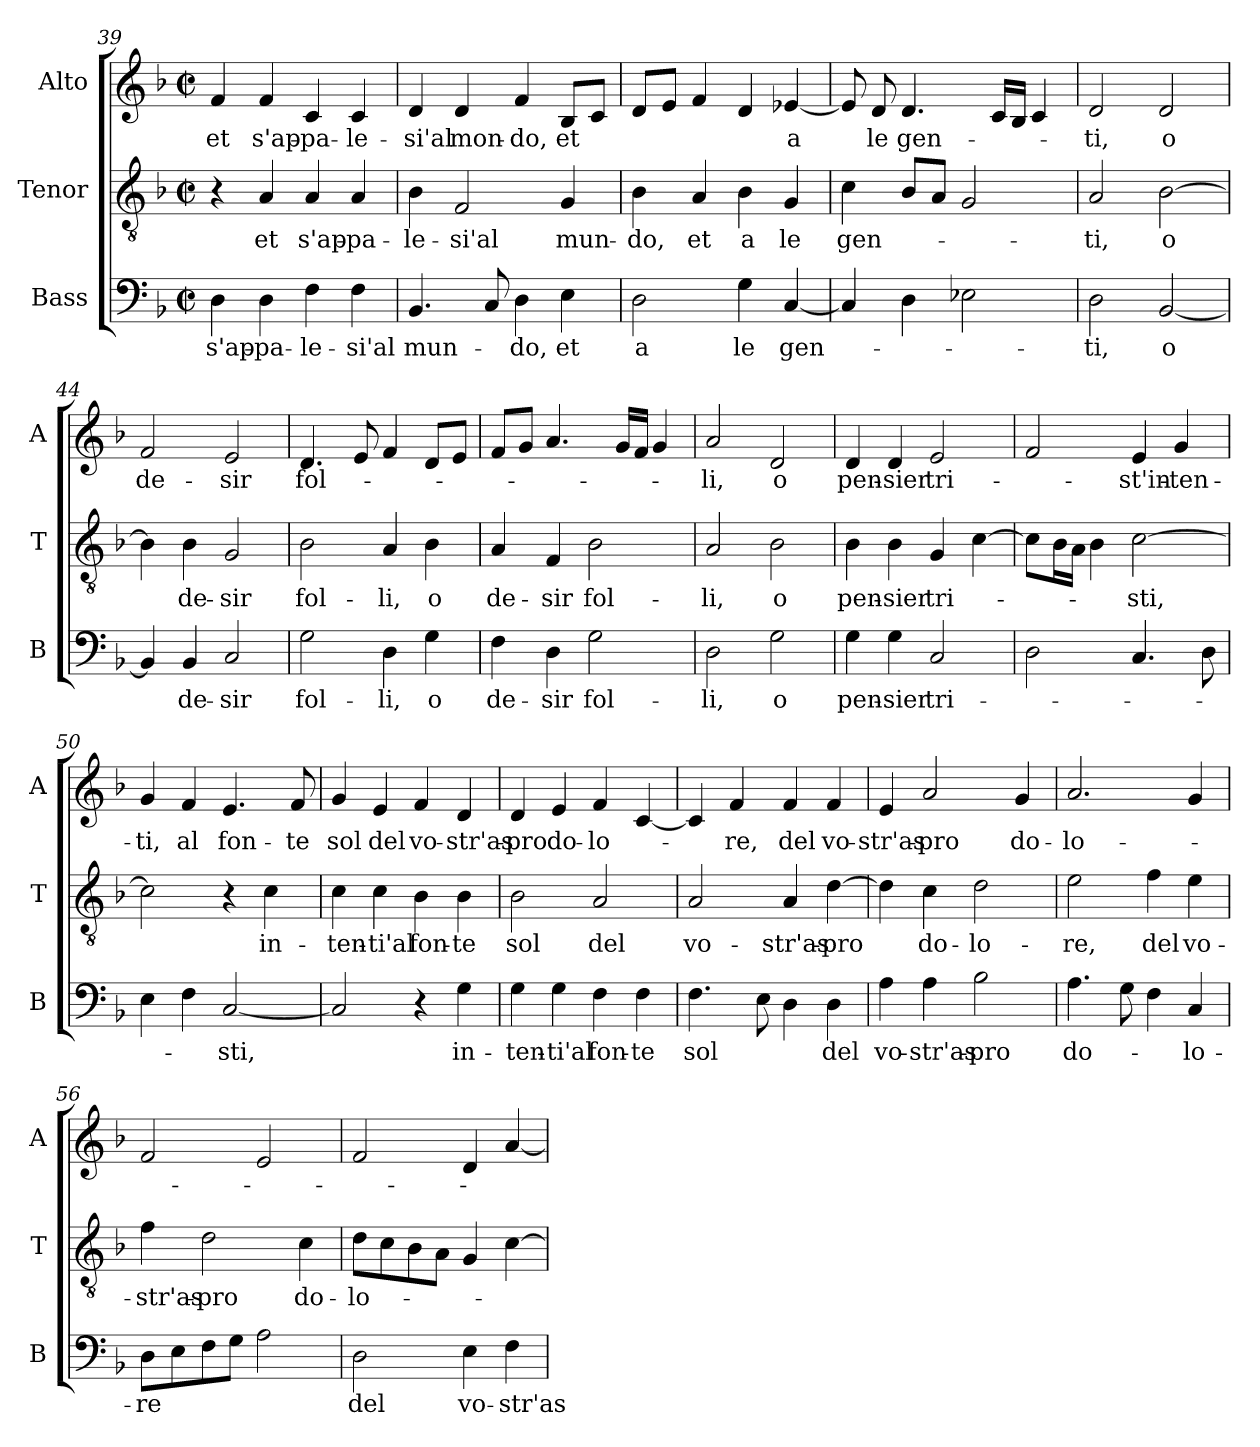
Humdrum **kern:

**kern	**text	**kern	**text	**kern	**text
*part3	*part3	*part2	*part2	*part1	*part1
*staff3	*staff3	*staff2	*staff2	*staff1	*staff1
*I"Bass	*	*I"Tenor	*	*I"Alto	*
*I'B	*	*I'T	*	*I'A	*
*clefF4	*	*clefGv2	*	*clefG2	*
*k[b-]	*	*k[b-]	*	*k[b-]	*
*F:	*	*F:	*	*F:	*
*M2/2	*	*M2/2	*	*M2/2	*
*met(c|)	*	*met(c|)	*	*met(c|)	*
=39	=39	=39	=39	=39	=39
!	!LO:LY:b	!	!	!	!LO:LY:b
4D\	s'ap-	4r	.	4f/	et
!	!LO:LY:b	!	!LO:LY:b	!	!LO:LY:b
4D\	-pa-	4A/	et	4f/	s'ap-
!	!LO:LY:b	!	!LO:LY:b	!	!LO:LY:b
4F\	-le-	4A/	s'ap-	4c/	-pa-
!	!LO:LY:b	!	!LO:LY:b	!	!LO:LY:b
4F\	-si'al	4A/	-pa-	4c/	-le-
=40	=40	=40	=40	=40	=40
!	!LO:LY:b	!	!LO:LY:b	!	!LO:LY:b
4.BB-/	mun-	4B-\	-le-	4d/	-si'al
!	!	!	!LO:LY:b	!	!LO:LY:b
.	.	2F/	-si'al	4d/	mon-
8C/	.	.	.	.	.
!	!LO:LY:b	!	!	!	!LO:LY:b
4D\	-do,	.	.	4f/	-do,
!	!LO:LY:b	!	!LO:LY:b	!	!LO:LY:b
4E\	et	4G/	mun-	8B-/L	et
.	.	.	.	8c/J	.
!!LO:LB:g=z
=41	=41	=41	=41	=41	=41
!	!LO:LY:b	!	!LO:LY:b	!	!
2D\	a	4B-\	-do,	8d/L	.
.	.	.	.	8e/J	.
!	!	!	!LO:LY:b	!	!
.	.	4A/	et	4f/	.
!	!LO:LY:b	!	!LO:LY:b	!	!
4G\	le	4B-\	a	4d/	.
!	!LO:LY:b	!	!LO:LY:b	!	!LO:LY:b
[4C/	gen-	4G/	le	[4e-X/	a
=42	=42	=42	=42	=42	=42
!	!	!	!LO:LY:b	!	!
4C/]	.	4c\	gen-	8e-/]	.
!	!	!	!	!	!LO:LY:b
.	.	.	.	8d/	le
!	!	!	!	!	!LO:LY:b
4D\	.	8B-/L	.	4.d/	gen-
.	.	8A/J	.	.	.
2E-X\	.	2G/	.	.	.
.	.	.	.	16c/LL	.
.	.	.	.	16B-/JJ	.
.	.	.	.	4c/	.
=43	=43	=43	=43	=43	=43
!	!LO:LY:b	!	!LO:LY:b	!	!LO:LY:b
2D\	-ti,	2A/	-ti,	2d/	-ti,
!	!LO:LY:b	!	!LO:LY:b	!	!LO:LY:b
[2BB-/	o	[2B-\	o	2d/	o
=44	=44	=44	=44	=44	=44
!	!	!	!	!	!LO:LY:b
4BB-/]	.	4B-\]	.	2f/	de-
!	!LO:LY:b	!	!LO:LY:b	!	!
4BB-/	de-	4B-\	de-	.	.
!	!LO:LY:b	!	!LO:LY:b	!	!LO:LY:b
2C/	-sir	2G/	-sir	2e/	-sir
=45	=45	=45	=45	=45	=45
!	!LO:LY:b	!	!LO:LY:b	!	!LO:LY:b
2G\	fol-	2B-\	fol-	4.d/	fol-
.	.	.	.	8e/	.
!	!LO:LY:b	!	!LO:LY:b	!	!
4D\	-li,	4A/	-li,	4f/	.
!	!LO:LY:b	!	!LO:LY:b	!	!
4G\	o	4B-\	o	8d/L	.
.	.	.	.	8e/J	.
!!LO:LB:g=z
=46	=46	=46	=46	=46	=46
!	!LO:LY:b	!	!LO:LY:b	!	!
4F\	de-	4A/	de-	8f/L	.
.	.	.	.	8g/J	.
!	!LO:LY:b	!	!LO:LY:b	!	!
4D\	-sir	4F/	-sir	4.a/	.
!	!LO:LY:b	!	!LO:LY:b	!	!
2G\	fol-	2B-\	fol-	.	.
.	.	.	.	16g/LL	.
.	.	.	.	16f/JJ	.
.	.	.	.	4g/	.
=47	=47	=47	=47	=47	=47
!	!LO:LY:b	!	!LO:LY:b	!	!LO:LY:b
2D\	-li,	2A/	-li,	2a/	-li,
!	!LO:LY:b	!	!LO:LY:b	!	!LO:LY:b
2G\	o	2B-\	o	2d/	o
=48	=48	=48	=48	=48	=48
!	!LO:LY:b	!	!LO:LY:b	!	!LO:LY:b
4G\	pen-	4B-\	pen-	4d/	pen-
!	!LO:LY:b	!	!LO:LY:b	!	!LO:LY:b
4G\	-sier	4B-\	-sier	4d/	-sier
!	!LO:LY:b	!	!LO:LY:b	!	!LO:LY:b
2C/	tri-	4G/	tri-	2e/	tri-
.	.	[4c\	.	.	.
=49	=49	=49	=49	=49	=49
2D\	.	8c\L]	.	2f/	.
.	.	16B-\L	.	.	.
.	.	16A\JJ	.	.	.
.	.	4B-\	.	.	.
!	!	!	!LO:LY:b	!	!LO:LY:b
4.C/	.	[2c\	-sti,	4e/	-st'in-
!	!	!	!	!	!LO:LY:b
.	.	.	.	4g/	-ten-
8D\	.	.	.	.	.
=50	=50	=50	=50	=50	=50
!	!	!	!	!	!LO:LY:b
4E\	.	2c\]	.	4g/	-ti,
!	!	!	!	!	!LO:LY:b
4F\	.	.	.	4f/	al
!	!LO:LY:b	!	!	!	!LO:LY:b
[2C/	-sti,	4r	.	4.e/	fon-
!	!	!	!LO:LY:b	!	!
.	.	4c\	in-	.	.
!	!	!	!	!	!LO:LY:b
.	.	.	.	8f/	-te
!!LO:LB:g=z
=51	=51	=51	=51	=51	=51
!	!	!	!LO:LY:b	!	!LO:LY:b
2C/]	.	4c\	-ten-	4g/	sol
!	!	!	!LO:LY:b	!	!LO:LY:b
.	.	4c\	-ti'al	4e/	del
!	!	!	!LO:LY:b	!	!LO:LY:b
4r	.	4B-\	fon-	4f/	vo-
!	!LO:LY:b	!	!LO:LY:b	!	!LO:LY:b
4G\	in-	4B-\	-te	4d/	-str'as-
=52	=52	=52	=52	=52	=52
!	!LO:LY:b	!	!LO:LY:b	!	!LO:LY:b
4G\	-ten-	2B-\	sol	4d/	-pro
!	!LO:LY:b	!	!	!	!LO:LY:b
4G\	-ti'al	.	.	4e/	do-
!	!LO:LY:b	!	!LO:LY:b	!	!LO:LY:b
4F\	fon-	2A/	del	4f/	-lo-
!	!LO:LY:b	!	!	!	!
4F\	-te	.	.	[4c/	.
=53	=53	=53	=53	=53	=53
!	!LO:LY:b	!	!LO:LY:b	!	!
4.F\	sol	2A/	vo-	4c/]	.
!	!	!	!	!	!LO:LY:b
.	.	.	.	4f/	-re,
8E\	.	.	.	.	.
!	!	!	!LO:LY:b	!	!LO:LY:b
4D\	.	4A/	-str'as-	4f/	del
!	!LO:LY:b	!	!LO:LY:b	!	!LO:LY:b
4D\	del	[4d\	-pro	4f/	vo-
=54	=54	=54	=54	=54	=54
!	!LO:LY:b	!	!	!	!LO:LY:b
4A\	vo-	4d\]	.	4e/	-str'as-
!	!LO:LY:b	!	!LO:LY:b	!	!LO:LY:b
4A\	-str'as-	4c\	do-	2a/	-pro
!	!LO:LY:b	!	!LO:LY:b	!	!
2B-\	-pro	2d\	-lo-	.	.
!	!	!	!	!	!LO:LY:b
.	.	.	.	4g/	do-
=55	=55	=55	=55	=55	=55
!	!LO:LY:b	!	!LO:LY:b	!	!LO:LY:b
4.A\	do-	2e\	-re,	2.a/	-lo-
8G\	.	.	.	.	.
!	!	!	!LO:LY:b	!	!
4F\	.	4f\	del	.	.
!	!LO:LY:b	!	!LO:LY:b	!	!
4C/	-lo-	4e\	vo-	4g/	.
!!LO:PB:g=z
=56	=56	=56	=56	=56	=56
!	!LO:LY:b	!	!LO:LY:b	!	!
8D\L	-re	4f\	-str'as-	2f/	.
8E\	.	.	.	.	.
!	!	!	!LO:LY:b	!	!
8F\	.	2d\	-pro	.	.
8G\J	.	.	.	.	.
2A\	.	.	.	2e/	.
!	!	!	!LO:LY:b	!	!
.	.	4c\	do-	.	.
=57	=57	=57	=57	=57	=57
!	!LO:LY:b	!	!LO:LY:b	!	!
2D\	del	8d\L	-lo-	2f/	.
.	.	8c\	.	.	.
.	.	8B-\	.	.	.
.	.	8A\J	.	.	.
!	!LO:LY:b	!	!	!	!
4E\	vo-	4G/	.	4d/	.
!	!LO:LY:b	!	!	!	!
4F\	-str'as-	[4c\	.	[4a/	.
=	=	=	=	=	=
*-	*-	*-	*-	*-	*-
